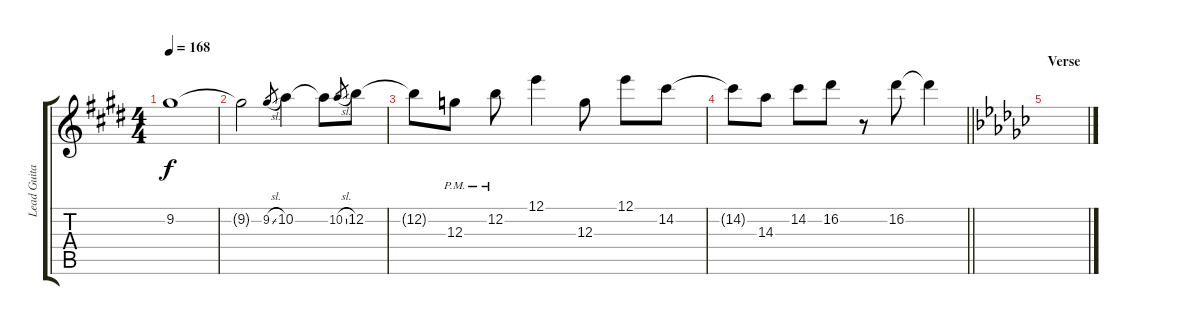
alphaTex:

\track ("Lead Guitar" "Lead Guita") {instrument overdrivenguitar}
\staff {score tabs}
\tuning (E4 B3 G3 D3 A2 E2) {hide}
\ts (4 4)
\tempo 168
\clef g2
\ks e
9.2.1{dy f} |
9.2{t}.2 9.2{sl}.8{gr} 10.2.4 10.2{t}.8 10.2{sl}.8{gr} 12.2.8 |
12.2{t}.8 12.3{pm}.8 12.2{pm}.8 12.1.4 12.3.8 12.1.8 14.2.8 |
\barLineRight lightlight
14.2{t}.8 14.3.8 14.2.8 16.2.8 r.8 16.2.8 16.2{t}.4 |
\section ("" "Verse")
\ks gb
